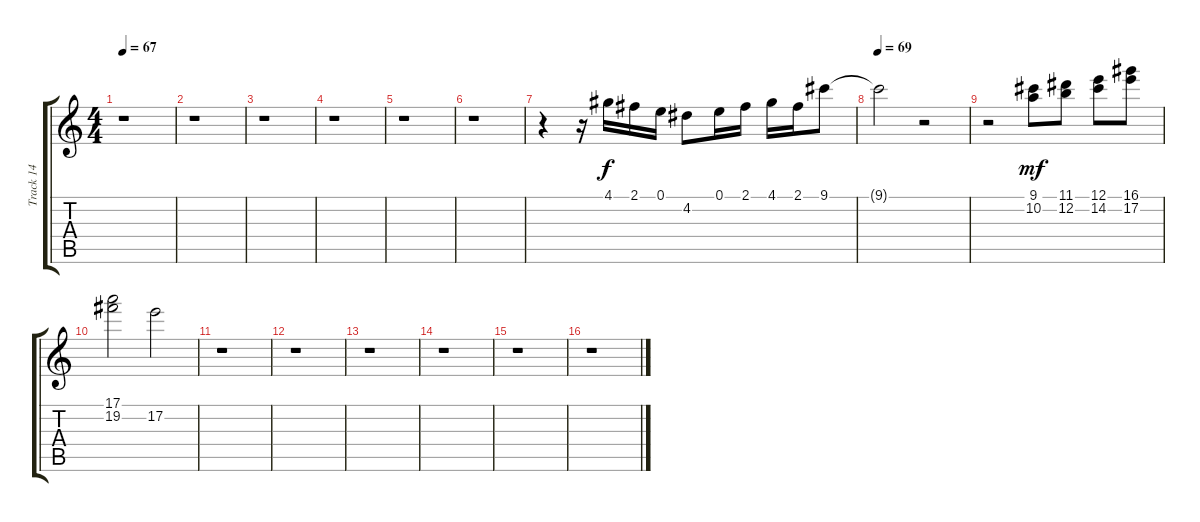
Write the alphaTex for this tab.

\track ("Track 14" "Track 14") {instrument overdrivenguitar}
\staff {score tabs}
\tuning (E4 B3 G3 D3 A2 E2) {hide}
\ts (4 4)
\tempo 67
\clef g2
\ks c
r.1{dy f} |
r.1 |
r.1 |
r.1 |
r.1 |
r.1 |
r.4 r.16 4.1.16{volume 12} 2.1.16 0.1.16 4.2.8 0.1.16 2.1.16 4.1.16 2.1.16 9.1.8 |
\tempo 69
9.1{t}.2 r.2 |
r.2 (9.1 10.2).8{dy mf} (11.1 12.2).8 (12.1 14.2).8 (16.1 17.2).8 |
(17.1 19.2).2 17.2.2 |
r.1 |
r.1 |
r.1 |
r.1 |
r.1 |
r.1
